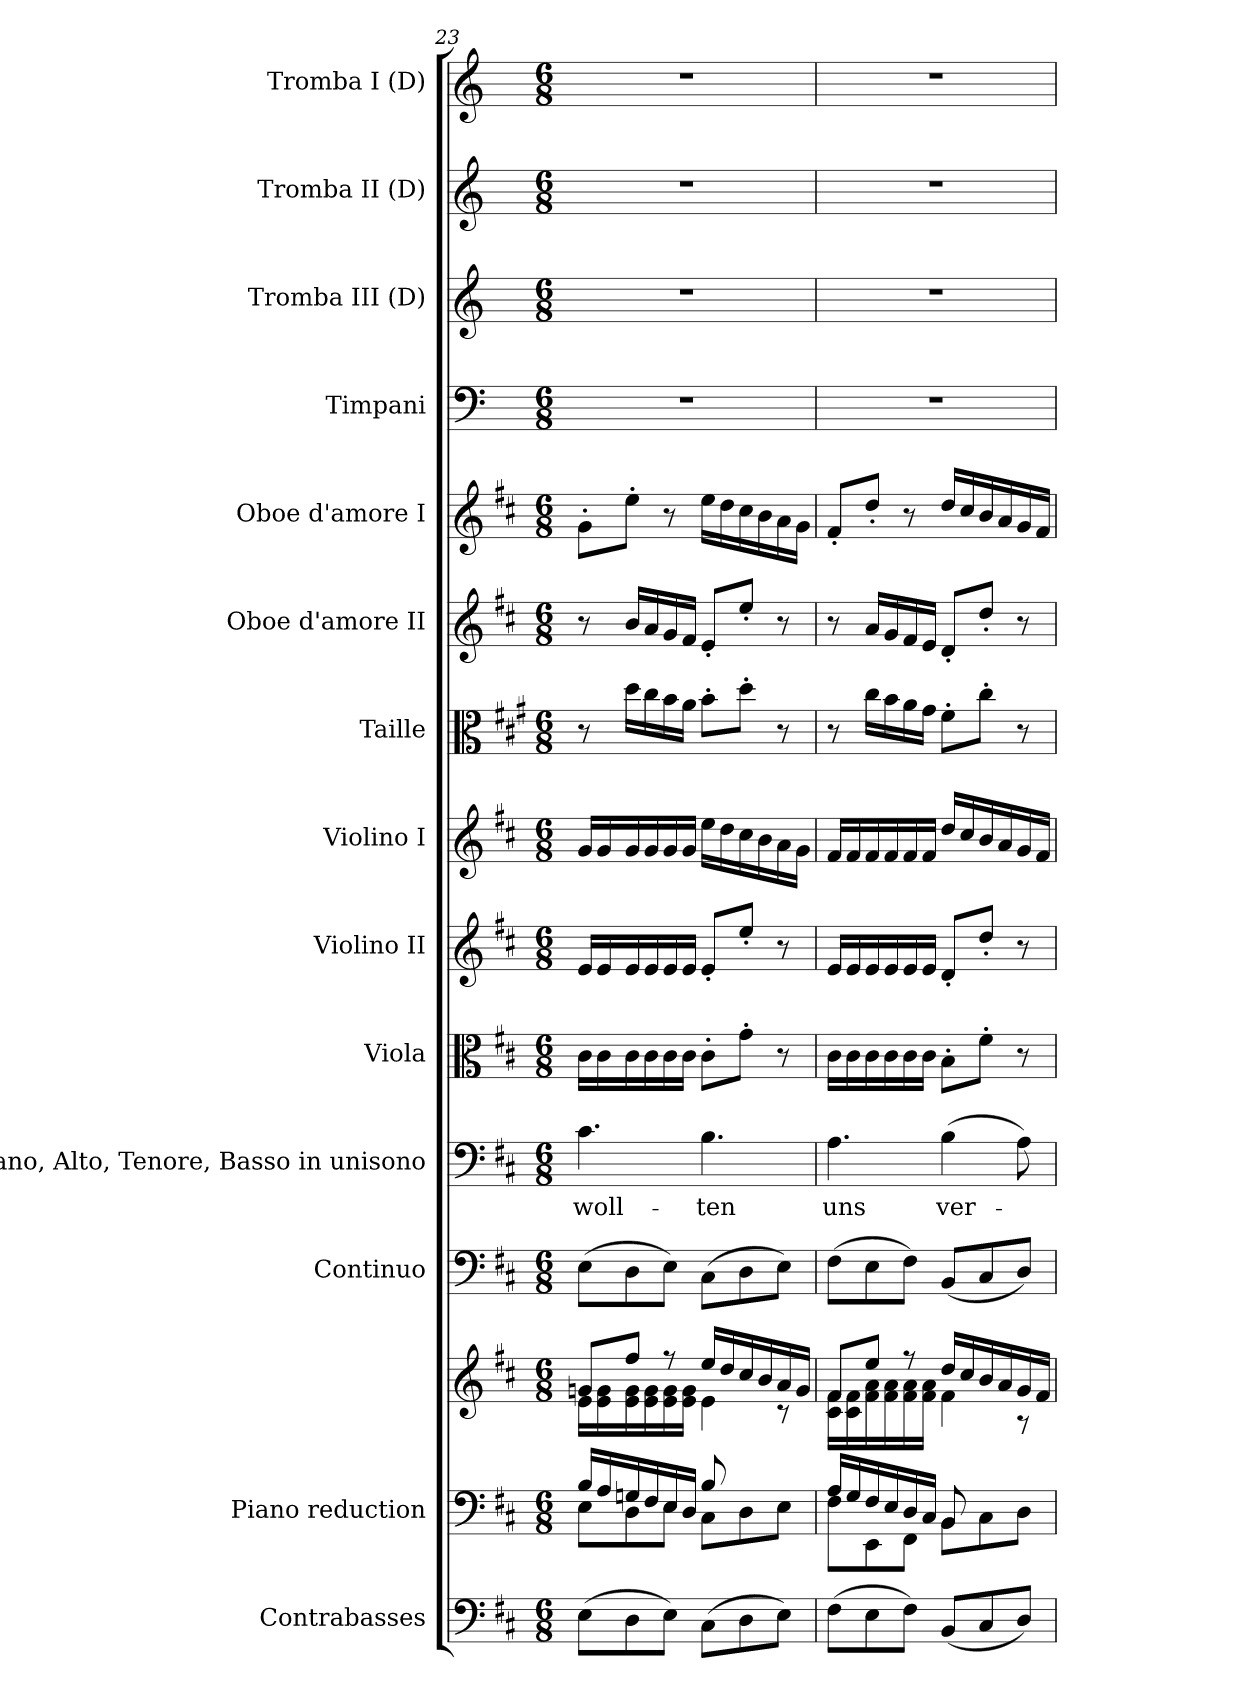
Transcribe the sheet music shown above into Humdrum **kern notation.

**kern	**kern	**kern	**kern	**kern	**text	**kern	**kern	**kern	**kern	**kern	**kern	**kern	**kern	**kern	**kern
*part14	*part13	*part13	*part12	*part11	*part11	*part10	*part9	*part8	*part7	*part6	*part5	*part4	*part3	*part2	*part1
*staff15	*staff14	*staff13	*staff12	*staff11	*staff11	*staff10	*staff9	*staff8	*staff7	*staff6	*staff5	*staff4	*staff3	*staff2	*staff1
*I"Contrabasses	*I"Piano reduction	*	*I"Continuo	*I"Soprano, Alto, Tenore, Basso in unisono	*	*I"Viola	*I"Violino II	*I"Violino I	*I"Taille	*I"Oboe d'amore II	*I"Oboe d'amore I	*I"Timpani	*I"Tromba III (D)	*I"Tromba II (D)	*I"Tromba I (D)
*I'Cbs.	*I'Pno	*	*	*	*	*	*	*	*	*I'Ob	*I'Ob	*I'Timp	*	*	*
*clefF4	*clefF4	*clefG2	*clefF4	*clefF4	*	*clefC3	*clefG2	*clefG2	*clefC3	*clefG2	*clefG2	*clefF4	*clefG2	*clefG2	*clefG2
*ITrd7c12	*	*	*	*	*	*	*	*	*ITrd4c7	*	*	*	*ITrd-1c-2	*ITrd-1c-2	*ITrd-1c-2
*k[f#c#]	*k[f#c#]	*k[f#c#]	*k[f#c#]	*k[f#c#]	*	*k[f#c#]	*k[f#c#]	*k[f#c#]	*k[f#c#]	*k[f#c#]	*k[f#c#]	*k[]	*k[f#c#]	*k[f#c#]	*k[f#c#]
*M6/8	*M6/8	*M6/8	*M6/8	*M6/8	*	*M6/8	*M6/8	*M6/8	*M6/8	*M6/8	*M6/8	*M6/8	*M6/8	*M6/8	*M6/8
=23	=23	=23	=23	=23	=23	=23	=23	=23	=23	=23	=23	=23	=23	=23	=23
*	*^	*^	*	*	*	*	*	*	*	*	*	*	*	*	*
*	*	*	*	*^	*	*	*	*	*	*	*	*	*	*	*	*	*
!	!	!	!	!	!	!	!	!LO:LY:b	!	!	!	!	!	!	!	!	!	!
(8EE\L	16B/LL	8E\L	8gn/L	16e\LL	2ryy	(8E\L	4.c#\	woll-	16c#\LL	16e/LL	16g/LL	8r	8r	8g'\L	2.r	2.r	2.r	2.r
.	16A/	.	.	16e\ 16g\	.	.	.	.	16c#\	16e/	16g/	.	.	.	.	.	.	.
8DD\	16Gn/	8D\	8ff#/J	16e\ 16g\	.	8D\	.	.	16c#\	16e/	16g/	16g\LL	16b/LL	8ee'\J	.	.	.	.
.	16F#/	.	.	16e\ 16g\	.	.	.	.	16c#\	16e/	16g/	16f#\	16a/	.	.	.	.	.
8EE\J)	16E/	8E\J	8r	16e\ 16g\	.	8E\J)	.	.	16c#\	16e/	16g/	16e\	16g/	8r	.	.	.	.
.	16D/JJ	.	.	16e\ 16g\JJ	.	.	.	.	16c#\JJ	16e/JJ	16g/JJ	16d\JJ	16f#/JJ	.	.	.	.	.
!	!	!	!	!	!	!	!	!LO:LY:b	!	!	!	!	!	!	!	!	!	!
(8CC#\L	8B/L	8C#\L	16ee/LL	4e\	.	(8C#\L	4.B\	ten	8c#'\L	8e'/L	16ee\LL	8e'\L	8e'/L	16ee\LL	.	.	.	.
.	.	.	16dd/	.	.	.	.	.	.	.	16dd\	.	.	16dd\	.	.	.	.
8DD\	8ryy	8D\	16cc#/	.	8g\J	8D\	.	.	8g'\J	8ee'/J	16cc#\	8g'\J	8ee'/J	16cc#\	.	.	.	.
.	.	.	16b/	.	.	.	.	.	.	.	16b\	.	.	16b\	.	.	.	.
8EE\J)	8ryy	8E\J	16a/	8r	8ryy	8E\J)	.	.	8r	8r	16a\	8r	8r	16a\	.	.	.	.
.	.	.	16g/JJ	.	.	.	.	.	.	.	16g\JJ	.	.	16g\JJ	.	.	.	.
=24	=24	=24	=24	=24	=24	=24	=24	=24	=24	=24	=24	=24	=24	=24	=24	=24	=24	=24
!	!	!	!	!	!	!	!	!LO:LY:b	!	!	!	!	!	!	!	!	!	!
(8FF#\L	16A/LL	8F#\L	8f#/L	16c#\ 16f#\LL	2ryy	(8F#\L	4.A\	uns	16c#\LL	16e/LL	16f#/LL	8r	8r	8f#'/L	2.r	2.r	2.r	2.r
.	16G/	.	.	16c#\ 16f#\	.	.	.	.	16c#\	16e/	16f#/	.	.	.	.	.	.	.
8EE\	16F#/	8EE\	8ee/J	16f#\ 16a\	.	8E\	.	.	16c#\	16e/	16f#/	16f#\LL	16a/LL	8dd'/J	.	.	.	.
.	16E/	.	.	16f#\ 16a\	.	.	.	.	16c#\	16e/	16f#/	16e\	16g/	.	.	.	.	.
8FF#\J)	16D/	8FF#\J	8r	16f#\ 16a\	.	8F#\J)	.	.	16c#\	16e/	16f#/	16d\	16f#/	8r	.	.	.	.
.	16C#/JJ	.	.	16f#\ 16a\JJ	.	.	.	.	16c#\JJ	16e/JJ	16f#/JJ	16c#\JJ	16e/JJ	.	.	.	.	.
!	!	!	!	!	!	!	!	!LO:LY:b	!	!	!	!	!	!	!	!	!	!
(8BBB/L	8BB/L	8BB\L	16dd/LL	4f#\	.	(8BB/L	(4B\	ver-	8B'\L	8d'/L	16dd/LL	8B'\L	8d'/L	16dd/LL	.	.	.	.
.	.	.	16cc#/	.	.	.	.	.	.	.	16cc#/	.	.	16cc#/	.	.	.	.
8CC#/	8ryy	8C#\	16b/	.	8d\J	8C#/	.	.	8f#'\J	8dd'/J	16b/	8f#'\J	8dd'/J	16b/	.	.	.	.
.	.	.	16a/	.	.	.	.	.	.	.	16a/	.	.	16a/	.	.	.	.
8DD/J)	8ryy	8D\J	16g/	8r	8ryy	8D/J)	8A\)	.	8r	8r	16g/	8r	8r	16g/	.	.	.	.
.	.	.	16f#/JJ	.	.	.	.	.	.	.	16f#/JJ	.	.	16f#/JJ	.	.	.	.
*	*v	*v	*	*	*	*	*	*	*	*	*	*	*	*	*	*	*	*
*	*	*v	*v	*v	*	*	*	*	*	*	*	*	*	*	*	*	*
=	=	=	=	=	=	=	=	=	=	=	=	=	=	=	=
*-	*-	*-	*-	*-	*-	*-	*-	*-	*-	*-	*-	*-	*-	*-	*-
